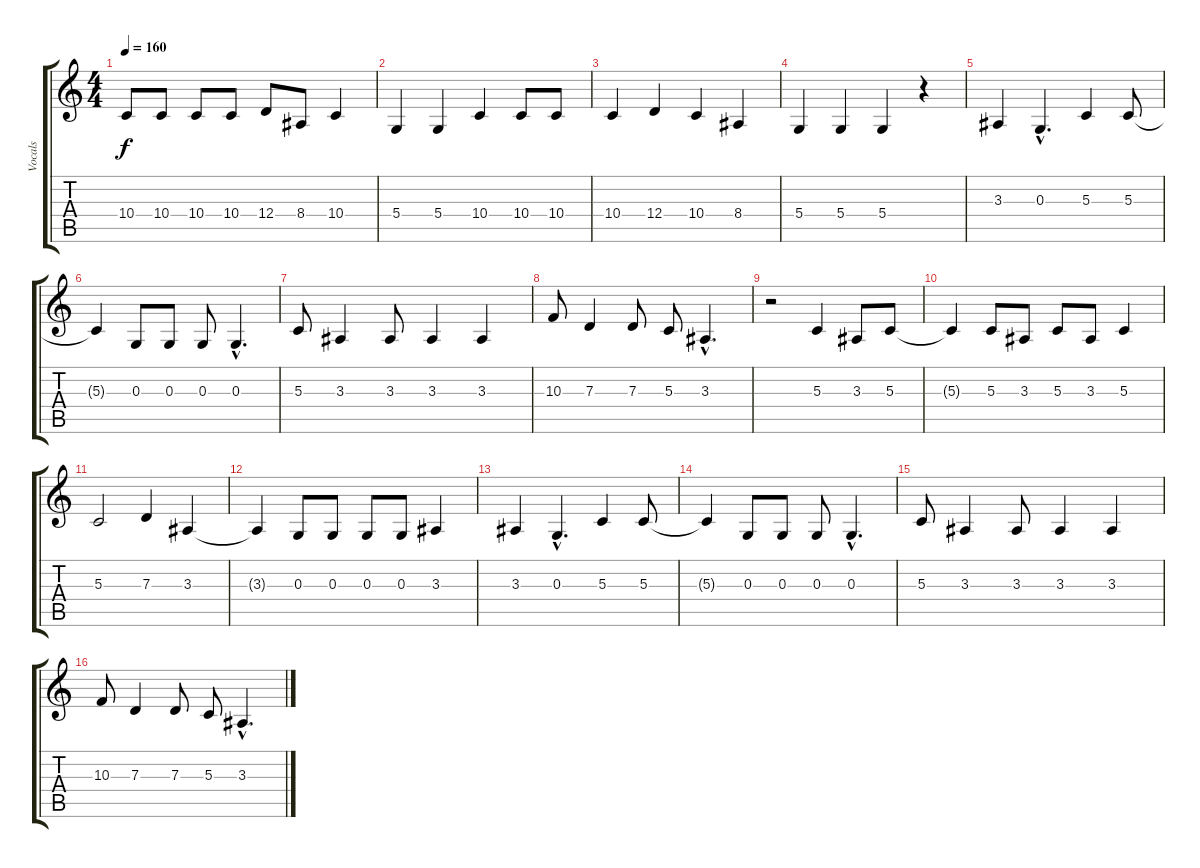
\track ("Vocals" "Vocals") {instrument lead2sawtooth}
\staff {score tabs}
\tuning (E4 B3 G3 D3 A2 E2) {hide}
\ts (4 4)
\tempo 160
\clef g2
\ks c
10.4.8{dy f} 10.4.8 10.4.8 10.4.8 12.4.8 8.4.8 10.4.4 |
5.4.4 5.4.4 10.4.4 10.4.8 10.4.8 |
10.4.4 12.4.4 10.4.4 8.4.4 |
5.4.4 5.4.4 5.4.4 r.4 |
3.3.4 0.3{hac}.4{d} 5.3.4 5.3.8 |
5.3{t}.4 0.3.8 0.3.8 0.3.8 0.3{hac}.4{d} |
5.3.8 3.3.4 3.3.8 3.3.4 3.3.4 |
10.3.8 7.3.4 7.3.8 5.3.8 3.3{hac}.4{d} |
r.2 5.3.4 3.3.8 5.3.8 |
5.3{t}.4 5.3.8 3.3.8 5.3.8 3.3.8 5.3.4 |
5.3.2 7.3.4 3.3.4 |
3.3{t}.4 0.3.8 0.3.8 0.3.8 0.3.8 3.3.4 |
3.3.4 0.3{hac}.4{d} 5.3.4 5.3.8 |
5.3{t}.4 0.3.8 0.3.8 0.3.8 0.3{hac}.4{d} |
5.3.8 3.3.4 3.3.8 3.3.4 3.3.4 |
10.3.8 7.3.4 7.3.8 5.3.8 3.3{hac}.4{d}
